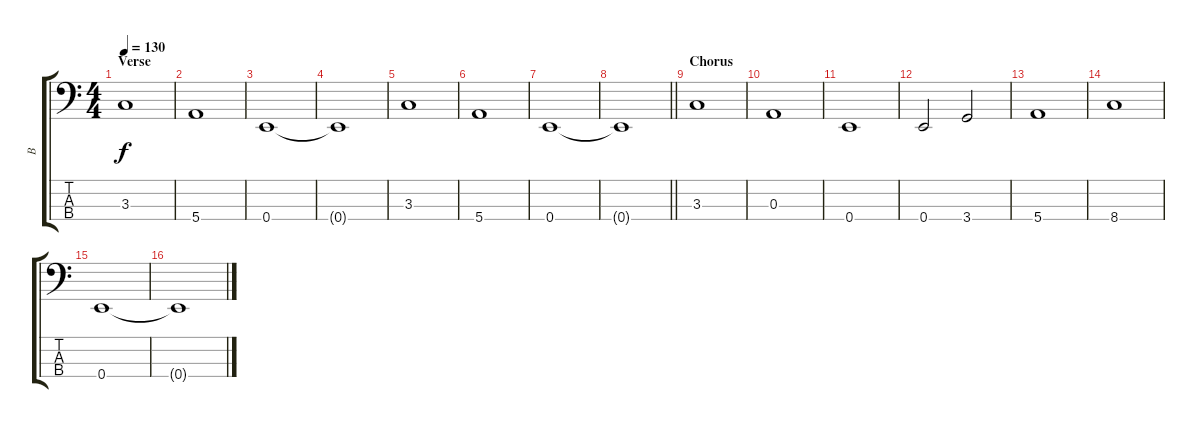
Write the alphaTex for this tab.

\track ("B" "B") {instrument electricbassfinger}
\staff {score tabs}
\tuning (G2 D2 A1 E1) {hide}
\ts (4 4)
\section ("" "Verse")
\tempo 130
\clef f4
\ks c
3.3.1{dy f} |
5.4.1 |
0.4.1 |
0.4{t}.1 |
3.3.1 |
5.4.1 |
0.4.1 |
\barLineRight lightlight
0.4{t}.1 |
\section ("" "Chorus")
3.3.1 |
0.3.1 |
0.4.1 |
0.4.2 3.4.2 |
5.4.1 |
8.4.1 |
0.4.1 |
0.4{t}.1
